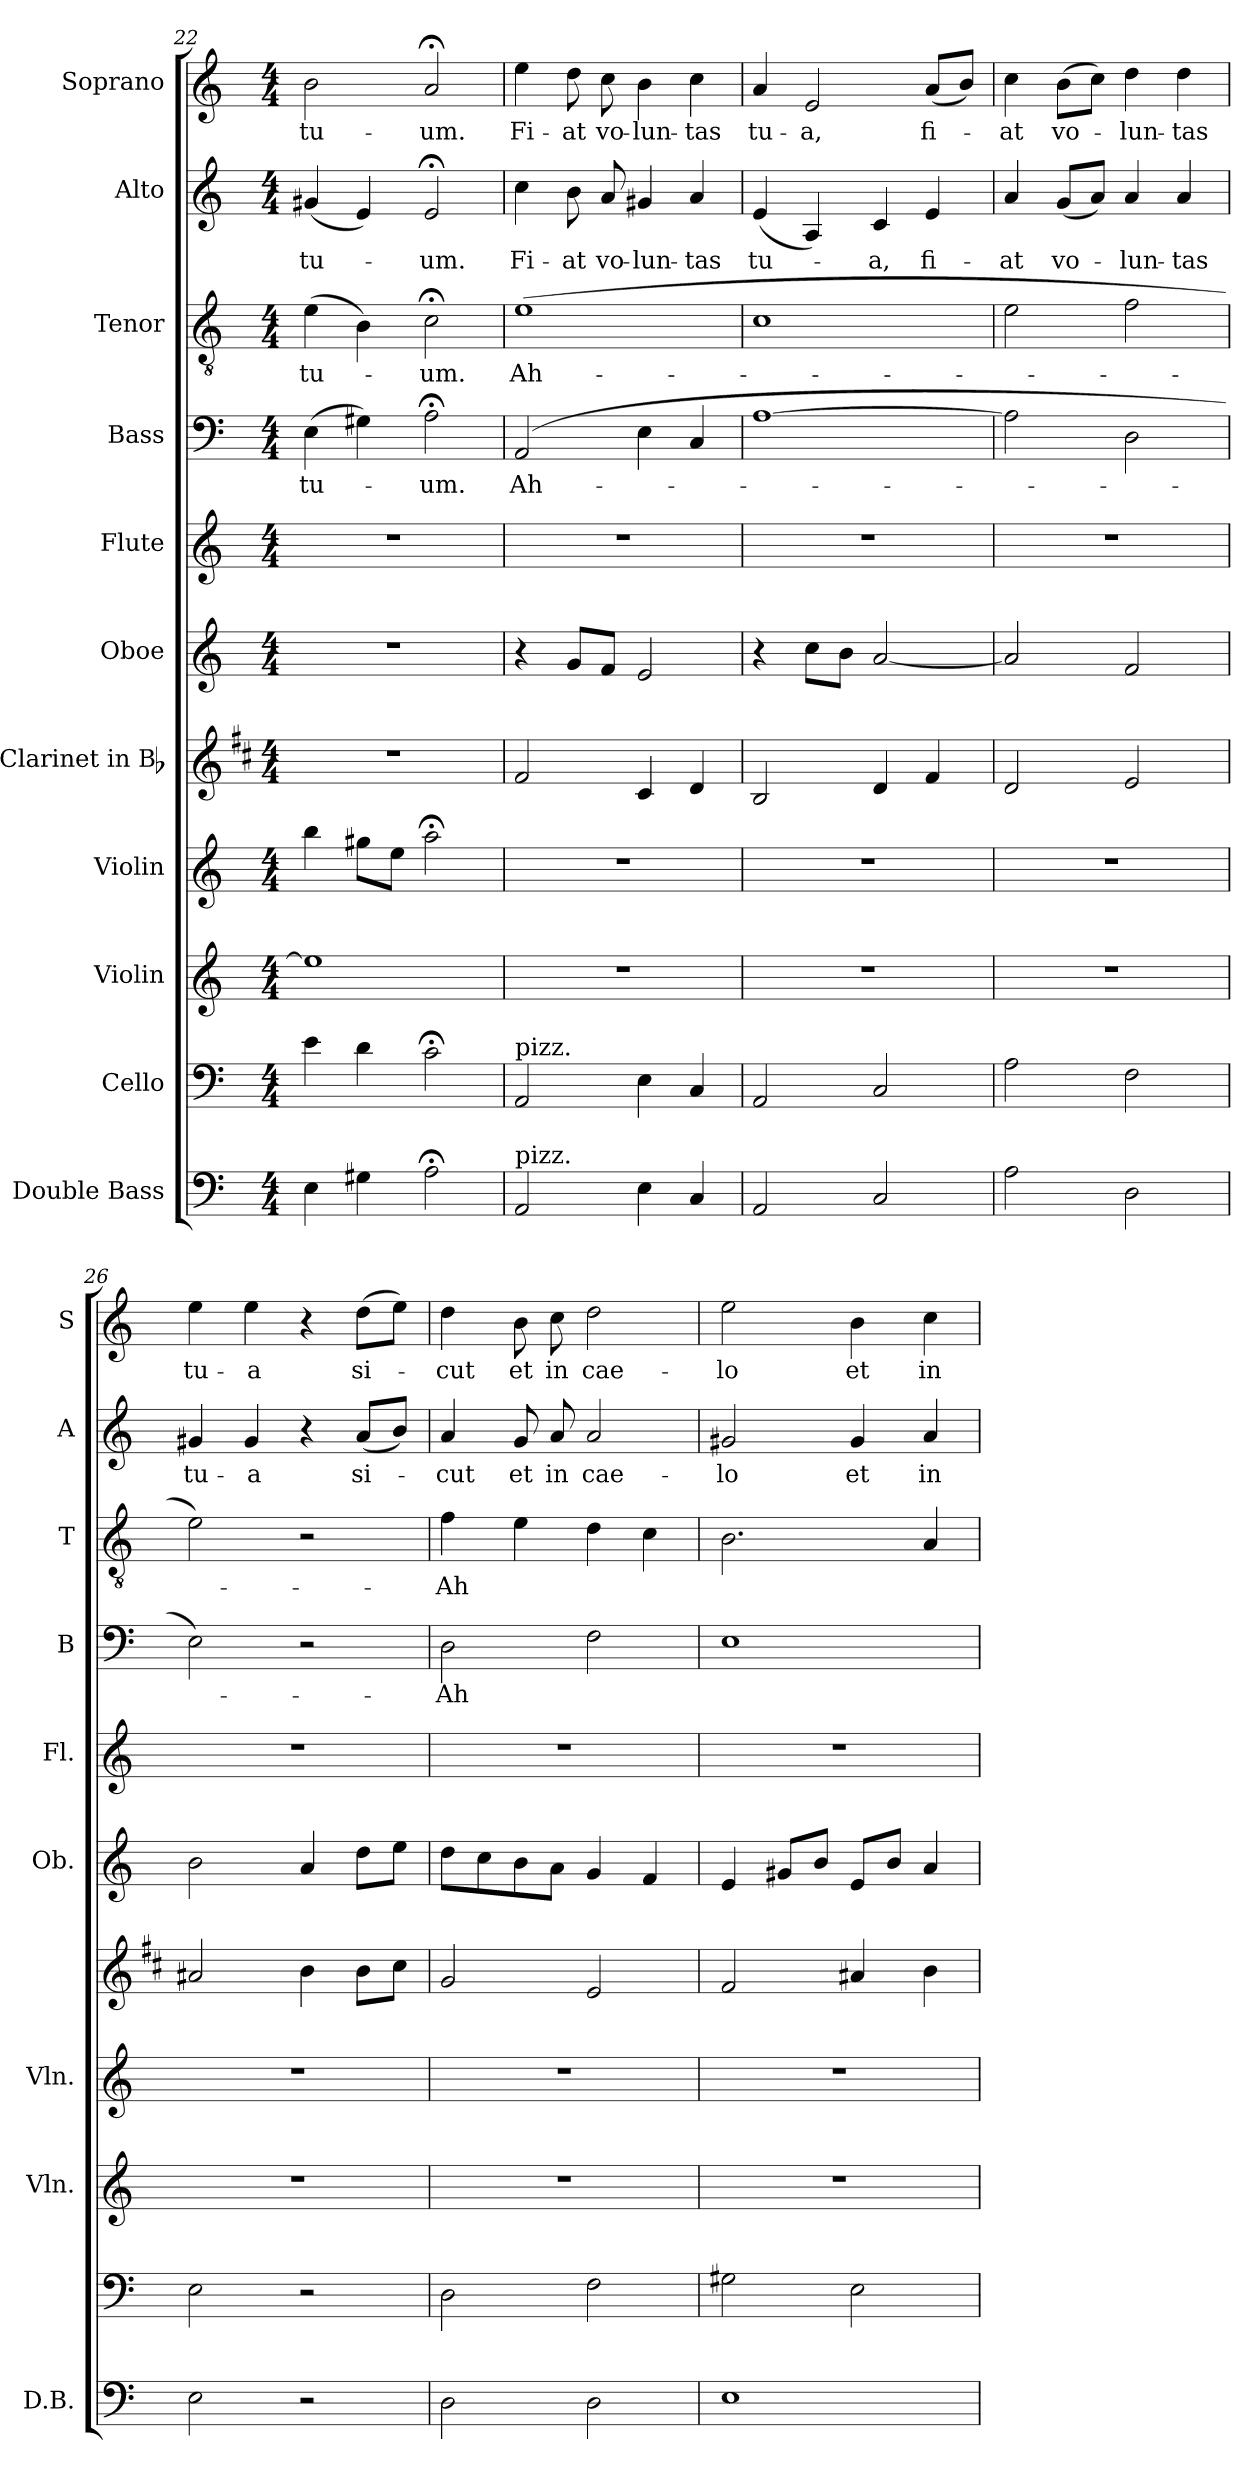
**kern	**kern	**kern	**kern	**kern	**kern	**kern	**kern	**text	**kern	**text	**kern	**text	**kern	**text
*part11	*part10	*part9	*part8	*part7	*part6	*part5	*part4	*part4	*part3	*part3	*part2	*part2	*part1	*part1
*staff11	*staff10	*staff9	*staff8	*staff7	*staff6	*staff5	*staff4	*staff4	*staff3	*staff3	*staff2	*staff2	*staff1	*staff1
*I"Double Bass	*I"Cello	*I"Violin	*I"Violin	*I"Clarinet in Bb	*I"Oboe	*I"Flute	*I"Bass	*	*I"Tenor	*	*I"Alto	*	*I"Soprano	*
*I'D.B.	*	*I'Vln.	*I'Vln.	*	*I'Ob.	*I'Fl.	*I'B	*	*I'T	*	*I'A	*	*I'S	*
*clefF4	*clefF4	*clefG2	*clefG2	*clefG2	*clefG2	*clefG2	*clefF4	*	*clefGv2	*	*clefG2	*	*clefG2	*
*ITrd7c12	*	*	*	*ITrd1c2	*	*	*	*	*	*	*	*	*	*
*k[]	*k[]	*k[]	*k[]	*k[]	*k[]	*k[]	*k[]	*	*k[]	*	*k[]	*	*k[]	*
*a:	*a:	*a:	*a:	*a:	*a:	*a:	*a:	*	*a:	*	*a:	*	*a:	*
*M4/4	*M4/4	*M4/4	*M4/4	*M4/4	*M4/4	*M4/4	*M4/4	*	*M4/4	*	*M4/4	*	*M4/4	*
=22	=22	=22	=22	=22	=22	=22	=22	=22	=22	=22	=22	=22	=22	=22
!	!	!	!	!	!	!	!	!LO:LY:b	!	!LO:LY:b	!	!LO:LY:b	!	!LO:LY:b
4EE\	4e\	1ee]	4bb\	1r	1r	1r	(>4E\	tu-	(>4e\	tu-	(<4g#X/	tu-	2b\	tu-
4GG#X\	4d\	.	8gg#X\L	.	.	.	4G#X\)	.	4B\)	.	4e/)	.	.	.
.	.	.	8ee\J	.	.	.	.	.	.	.	.	.	.	.
!	!	!	!	!	!	!	!	!LO:LY:b	!	!LO:LY:b	!	!LO:LY:b	!	!LO:LY:b
2AA;<\	2c;<\	.	2aa;<\	.	.	.	2A;<\	-um.	2c;<\	-um.	2e;</	-um.	2a;</	-um.
=23	=23	=23	=23	=23	=23	=23	=23	=23	=23	=23	=23	=23	=23	=23
!	!LO:TX:a:t=pizz.	!	!	!	!	!	!	!	!	!	!	!	!	!
!LO:TX:a:t=pizz.	!	!	!	!	!	!	!	!	!	!	!	!	!	!
!	!	!	!	!	!	!	!	!LO:LY:b	!	!LO:LY:b	!	!LO:LY:b	!	!LO:LY:b
2AAA/	2AA/	1r	1r	2e/	4r	1r	(>2AA/	Ah-	(>1e	Ah-	4cc\	Fi-	4ee\	Fi-
!	!	!	!	!	!	!	!	!	!	!	!	!LO:LY:b	!	!LO:LY:b
.	.	.	.	.	8g/L	.	.	.	.	.	8b\	-at	8dd\	-at
!	!	!	!	!	!	!	!	!	!	!	!	!LO:LY:b	!	!LO:LY:b
.	.	.	.	.	8f/J	.	.	.	.	.	8a/	vo-	8cc\	vo-
!	!	!	!	!	!	!	!	!	!	!	!	!LO:LY:b	!	!LO:LY:b
4EE\	4E\	.	.	4B/	2e/	.	4E\	.	.	.	4g#X/	-lun-	4b\	-lun-
!	!	!	!	!	!	!	!	!	!	!	!	!LO:LY:b	!	!LO:LY:b
4CC/	4C/	.	.	4c/	.	.	4C/	.	.	.	4a/	-tas	4cc\	-tas
=24	=24	=24	=24	=24	=24	=24	=24	=24	=24	=24	=24	=24	=24	=24
!	!	!	!	!	!	!	!	!	!	!	!	!LO:LY:b	!	!LO:LY:b
2AAA/	2AA/	1r	1r	2A/	4r	1r	[1A	.	1c	.	(<4e/	tu-	4a/	tu-
!	!	!	!	!	!	!	!	!	!	!	!	!	!	!LO:LY:b
.	.	.	.	.	8cc\L	.	.	.	.	.	4A/)	.	2e/	-a,
.	.	.	.	.	8b\J	.	.	.	.	.	.	.	.	.
!	!	!	!	!	!	!	!	!	!	!	!	!LO:LY:b	!	!
2CC/	2C/	.	.	4c/	[2a/	.	.	.	.	.	4c/	-a,	.	.
!	!	!	!	!	!	!	!	!	!	!	!	!LO:LY:b	!	!LO:LY:b
.	.	.	.	4e/	.	.	.	.	.	.	4e/	fi-	(<8a/L	fi-
.	.	.	.	.	.	.	.	.	.	.	.	.	8b/J)	.
!!LO:PB:g=z
=25	=25	=25	=25	=25	=25	=25	=25	=25	=25	=25	=25	=25	=25	=25
!	!	!	!	!	!	!	!	!	!	!	!	!LO:LY:b	!	!LO:LY:b
2AA\	2A\	1r	1r	2c/	2a/]	1r	2A\]	.	2e\	.	4a/	-at	4cc\	-at
!	!	!	!	!	!	!	!	!	!	!	!	!LO:LY:b	!	!LO:LY:b
.	.	.	.	.	.	.	.	.	.	.	(<8g/L	vo-	(>8b\L	vo-
.	.	.	.	.	.	.	.	.	.	.	8a/J)	.	8cc\J)	.
!	!	!	!	!	!	!	!	!	!	!	!	!LO:LY:b	!	!LO:LY:b
2DD\	2F\	.	.	2d/	2f/	.	2D\	.	2f\	.	4a/	-lun-	4dd\	-lun-
!	!	!	!	!	!	!	!	!	!	!	!	!LO:LY:b	!	!LO:LY:b
.	.	.	.	.	.	.	.	.	.	.	4a/	-tas	4dd\	-tas
=26	=26	=26	=26	=26	=26	=26	=26	=26	=26	=26	=26	=26	=26	=26
!	!	!	!	!	!	!	!	!	!	!	!	!LO:LY:b	!	!LO:LY:b
2EE\	2E\	1r	1r	2g#X/	2b\	1r	2E\)	.	2e\)	.	4g#X/	tu-	4ee\	tu-
!	!	!	!	!	!	!	!	!	!	!	!	!LO:LY:b	!	!LO:LY:b
.	.	.	.	.	.	.	.	.	.	.	4g#/	-a	4ee\	-a
2r	2r	.	.	4a\	4a/	.	2r	.	2r	.	4r	.	4r	.
!	!	!	!	!	!	!	!	!	!	!	!	!LO:LY:b	!	!LO:LY:b
.	.	.	.	8a\L	8dd\L	.	.	.	.	.	(<8a/L	si-	(>8dd\L	si-
.	.	.	.	8b\J	8ee\J	.	.	.	.	.	8b/J)	.	8ee\J)	.
=27	=27	=27	=27	=27	=27	=27	=27	=27	=27	=27	=27	=27	=27	=27
!	!	!	!	!	!	!	!	!LO:LY:b	!	!LO:LY:b	!	!LO:LY:b	!	!LO:LY:b
2DD\	2D\	1r	1r	2f/	8dd\L	1r	2D\	-Ah	4f\	-Ah	4a/	-cut	4dd\	-cut
.	.	.	.	.	8cc\	.	.	.	.	.	.	.	.	.
!	!	!	!	!	!	!	!	!	!	!	!	!LO:LY:b	!	!LO:LY:b
.	.	.	.	.	8b\	.	.	.	4e\	.	8g/	et	8b\	et
!	!	!	!	!	!	!	!	!	!	!	!	!LO:LY:b	!	!LO:LY:b
.	.	.	.	.	8a\J	.	.	.	.	.	8a/	in	8cc\	in
!	!	!	!	!	!	!	!	!	!	!	!	!LO:LY:b	!	!LO:LY:b
2DD\	2F\	.	.	2d/	4g/	.	2F\	.	4d\	.	2a/	cae-	2dd\	cae-
.	.	.	.	.	4f/	.	.	.	4c\	.	.	.	.	.
=28	=28	=28	=28	=28	=28	=28	=28	=28	=28	=28	=28	=28	=28	=28
!	!	!	!	!	!	!	!	!	!	!	!	!LO:LY:b	!	!LO:LY:b
1EE	2G#X\	1r	1r	2e/	4e/	1r	1E	.	2.B\	.	2g#X/	-lo	2ee\	-lo
.	.	.	.	.	8g#X/L	.	.	.	.	.	.	.	.	.
.	.	.	.	.	8b/J	.	.	.	.	.	.	.	.	.
!	!	!	!	!	!	!	!	!	!	!	!	!LO:LY:b	!	!LO:LY:b
.	2E\	.	.	4g#X/	8e/L	.	.	.	.	.	4g#/	et	4b\	et
.	.	.	.	.	8b/J	.	.	.	.	.	.	.	.	.
!	!	!	!	!	!	!	!	!	!	!	!	!LO:LY:b	!	!LO:LY:b
.	.	.	.	4a\	4a/	.	.	.	4A/	.	4a/	in	4cc\	in
=	=	=	=	=	=	=	=	=	=	=	=	=	=	=
*-	*-	*-	*-	*-	*-	*-	*-	*-	*-	*-	*-	*-	*-	*-
